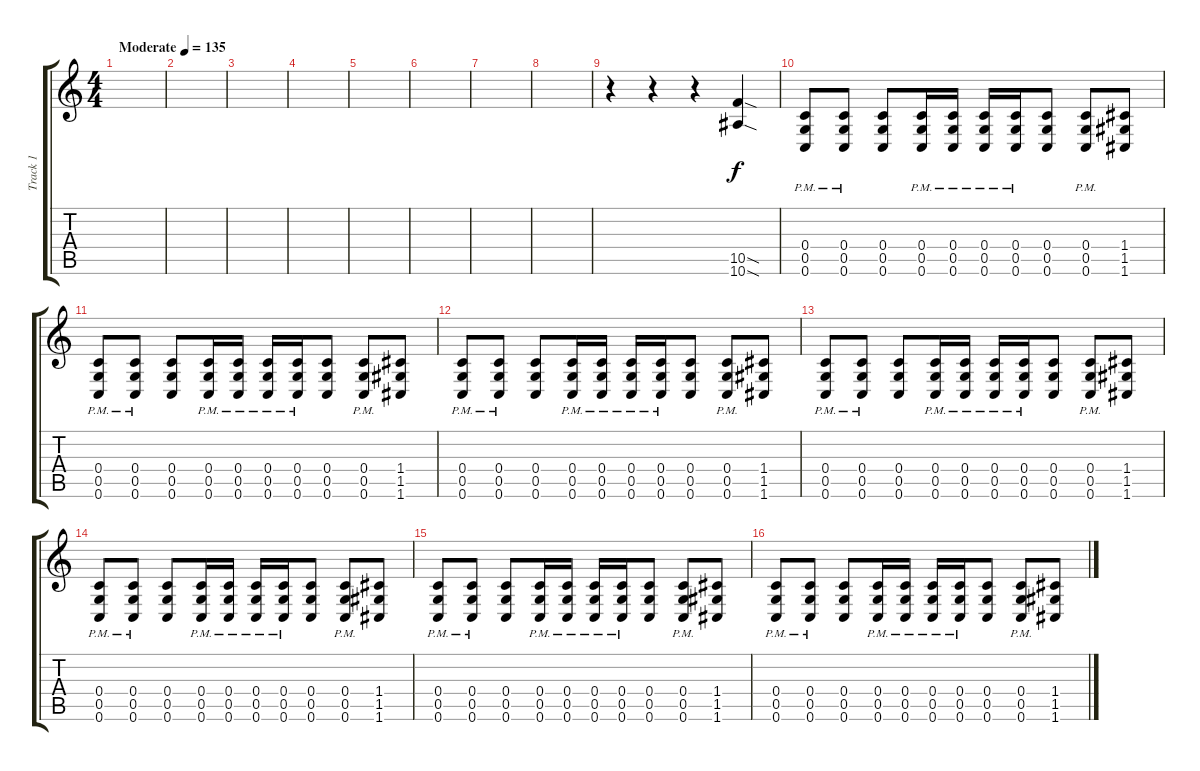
\track ("Track 1" "Track 1") {instrument distortionguitar}
\staff {score tabs}
\tuning (D4 A3 F3 C3 G2 C2) {hide}
\ts (4 4)
\tempo (135 "Moderate")
\clef g2
\ks c
|
|
|
|
|
|
|
|
r.4 r.4 r.4 (10.5{sod} 10.6{sod}).4 |
(0.4 0.5{pm} 0.6).8 (0.4 0.5{pm} 0.6).8 (0.4 0.5 0.6).8 (0.4 0.5 0.6{pm}).16 (0.4 0.5 0.6{pm}).16 (0.4 0.5 0.6{pm}).16 (0.4 0.5 0.6{pm}).16 (0.4 0.5 0.6).8 (0.4 0.5{pm} 0.6).8 (1.4 1.5 1.6).8 |
(0.4 0.5{pm} 0.6).8 (0.4 0.5{pm} 0.6).8 (0.4 0.5 0.6).8 (0.4 0.5 0.6{pm}).16 (0.4 0.5 0.6{pm}).16 (0.4 0.5 0.6{pm}).16 (0.4 0.5 0.6{pm}).16 (0.4 0.5 0.6).8 (0.4 0.5{pm} 0.6).8 (1.4 1.5 1.6).8 |
(0.4 0.5{pm} 0.6).8 (0.4 0.5{pm} 0.6).8 (0.4 0.5 0.6).8 (0.4 0.5 0.6{pm}).16 (0.4 0.5 0.6{pm}).16 (0.4 0.5 0.6{pm}).16 (0.4 0.5 0.6{pm}).16 (0.4 0.5 0.6).8 (0.4 0.5{pm} 0.6).8 (1.4 1.5 1.6).8 |
(0.4 0.5{pm} 0.6).8 (0.4 0.5{pm} 0.6).8 (0.4 0.5 0.6).8 (0.4 0.5 0.6{pm}).16 (0.4 0.5 0.6{pm}).16 (0.4 0.5 0.6{pm}).16 (0.4 0.5 0.6{pm}).16 (0.4 0.5 0.6).8 (0.4 0.5{pm} 0.6).8 (1.4 1.5 1.6).8 |
(0.4 0.5{pm} 0.6).8 (0.4 0.5{pm} 0.6).8 (0.4 0.5 0.6).8 (0.4 0.5 0.6{pm}).16 (0.4 0.5 0.6{pm}).16 (0.4 0.5 0.6{pm}).16 (0.4 0.5 0.6{pm}).16 (0.4 0.5 0.6).8 (0.4 0.5{pm} 0.6).8 (1.4 1.5 1.6).8 |
(0.4 0.5{pm} 0.6).8 (0.4 0.5{pm} 0.6).8 (0.4 0.5 0.6).8 (0.4 0.5 0.6{pm}).16 (0.4 0.5 0.6{pm}).16 (0.4 0.5 0.6{pm}).16 (0.4 0.5 0.6{pm}).16 (0.4 0.5 0.6).8 (0.4 0.5{pm} 0.6).8 (1.4 1.5 1.6).8 |
(0.4 0.5{pm} 0.6).8 (0.4 0.5{pm} 0.6).8 (0.4 0.5 0.6).8 (0.4 0.5 0.6{pm}).16 (0.4 0.5 0.6{pm}).16 (0.4 0.5 0.6{pm}).16 (0.4 0.5 0.6{pm}).16 (0.4 0.5 0.6).8 (0.4 0.5{pm} 0.6).8 (1.4 1.5 1.6).8
